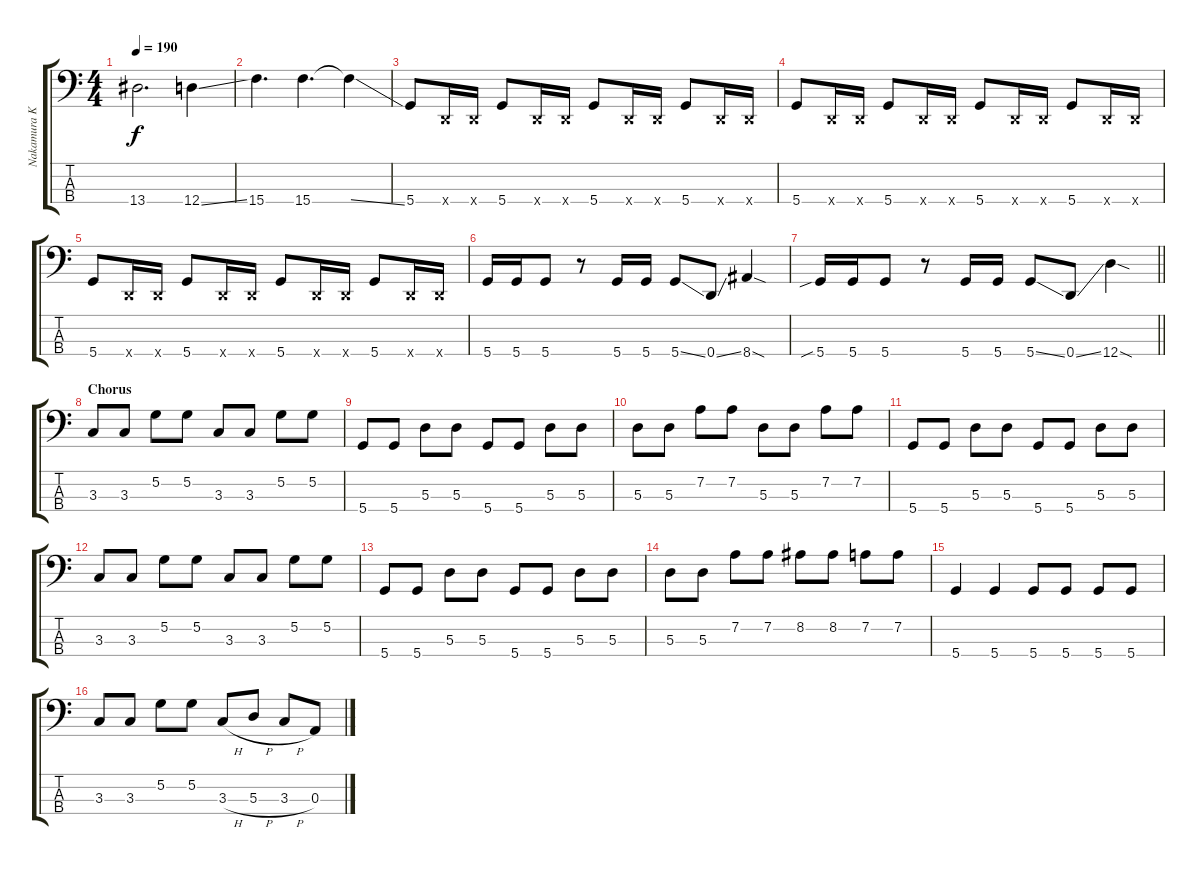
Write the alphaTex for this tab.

\track ("Nakamura Kazuhiko" "Nakamura K") {instrument electricbassfinger}
\staff {score tabs}
\tuning (G2 D2 A1 D1) {hide}
\ts (4 4)
\tempo 190
\clef f4
\ks c
13.4.2{d dy f} 12.4{ss}.4 |
15.4.4{d} 15.4.4{d} 15.4{ss t}.4 |
5.4.8 0.4{x}.16 0.4{x}.16 5.4.8 0.4{x}.16 0.4{x}.16 5.4.8 0.4{x}.16 0.4{x}.16 5.4.8 0.4{x}.16 0.4{x}.16 |
5.4.8 0.4{x}.16 0.4{x}.16 5.4.8 0.4{x}.16 0.4{x}.16 5.4.8 0.4{x}.16 0.4{x}.16 5.4.8 0.4{x}.16 0.4{x}.16 |
5.4.8 0.4{x}.16 0.4{x}.16 5.4.8 0.4{x}.16 0.4{x}.16 5.4.8 0.4{x}.16 0.4{x}.16 5.4.8 0.4{x}.16 0.4{x}.16 |
5.4.16 5.4.16 5.4.8 r.8 5.4.16 5.4.16 5.4{ss}.8 0.4{ss}.8 8.4{sod}.4 |
\barLineRight lightlight
5.4{sib}.16 5.4.16 5.4.8 r.8 5.4.16 5.4.16 5.4{ss}.8 0.4{ss}.8 12.4{sod}.4 |
\section ("" "Chorus")
3.3.8 3.3.8 5.2.8 5.2.8 3.3.8 3.3.8 5.2.8 5.2.8 |
5.4.8 5.4.8 5.3.8 5.3.8 5.4.8 5.4.8 5.3.8 5.3.8 |
5.3.8 5.3.8 7.2.8 7.2.8 5.3.8 5.3.8 7.2.8 7.2.8 |
5.4.8 5.4.8 5.3.8 5.3.8 5.4.8 5.4.8 5.3.8 5.3.8 |
3.3.8 3.3.8 5.2.8 5.2.8 3.3.8 3.3.8 5.2.8 5.2.8 |
5.4.8 5.4.8 5.3.8 5.3.8 5.4.8 5.4.8 5.3.8 5.3.8 |
5.3.8 5.3.8 7.2.8 7.2.8 8.2.8 8.2.8 7.2.8 7.2.8 |
5.4.4 5.4.4 5.4.8 5.4.8 5.4.8 5.4.8 |
3.3.8 3.3.8 5.2.8 5.2.8 3.3{h}.8 5.3{h}.8 3.3{h}.8 0.3.8
